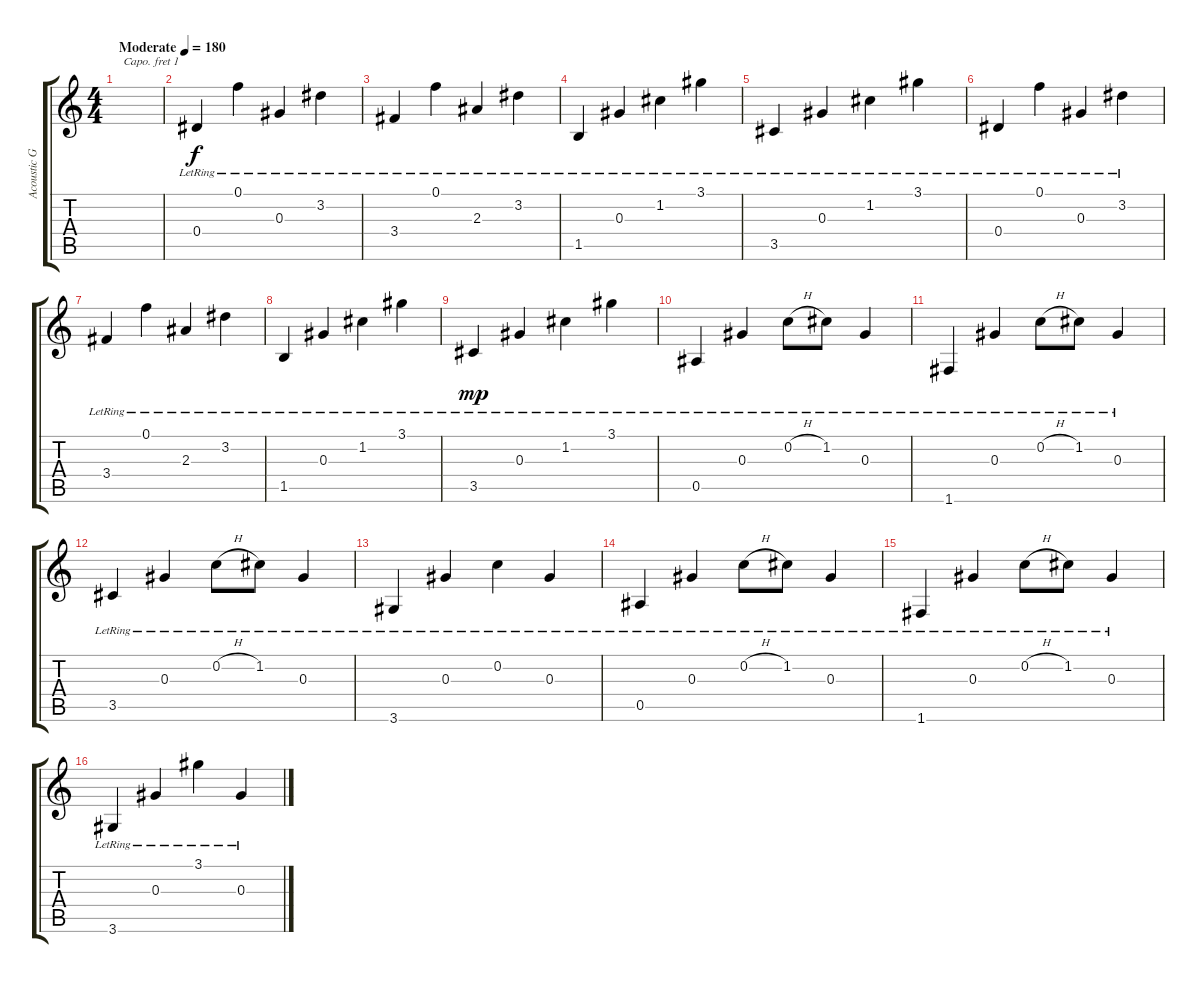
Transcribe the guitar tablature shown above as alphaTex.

\track ("Acoustic Guitar(steel)" "Acoustic G") {instrument acousticguitarsteel}
\staff {score tabs}
\capo 1
\tuning (E4 B3 G3 D3 A2 E2) {hide}
\ts (4 4)
\tempo (180 "Moderate")
\clef g2
\ks c
|
0.4{lr}.4 0.1{lr}.4 0.3{lr}.4 3.2{lr}.4 |
3.4{lr}.4 0.1{lr}.4 2.3{lr}.4 3.2{lr}.4 |
1.5{lr}.4 0.3{lr}.4 1.2{lr}.4 3.1{lr}.4 |
3.5{lr}.4 0.3{lr}.4 1.2{lr}.4 3.1{lr}.4 |
0.4{lr}.4 0.1{lr}.4 0.3{lr}.4 3.2{lr}.4 |
3.4{lr}.4 0.1{lr}.4 2.3{lr}.4 3.2{lr}.4 |
1.5{lr}.4 0.3{lr}.4 1.2{lr}.4 3.1{lr}.4 |
3.5{lr}.4{dy mp} 0.3{lr}.4 1.2{lr}.4 3.1{lr}.4 |
0.5{lr}.4 0.3{lr}.4 0.2{h lr}.8 1.2{lr}.8 0.3{lr}.4 |
1.6{lr}.4 0.3{lr}.4 0.2{h lr}.8 1.2{lr}.8 0.3{lr}.4 |
3.5{lr}.4 0.3{lr}.4 0.2{h lr}.8 1.2{lr}.8 0.3{lr}.4 |
3.6{lr}.4 0.3{lr}.4 0.2{lr}.4 0.3{lr}.4 |
0.5{lr}.4 0.3{lr}.4 0.2{h lr}.8 1.2{lr}.8 0.3{lr}.4 |
1.6{lr}.4 0.3{lr}.4 0.2{h lr}.8 1.2{lr}.8 0.3{lr}.4 |
3.6{lr}.4 0.3{lr}.4 3.1{lr}.4 0.3{lr}.4
